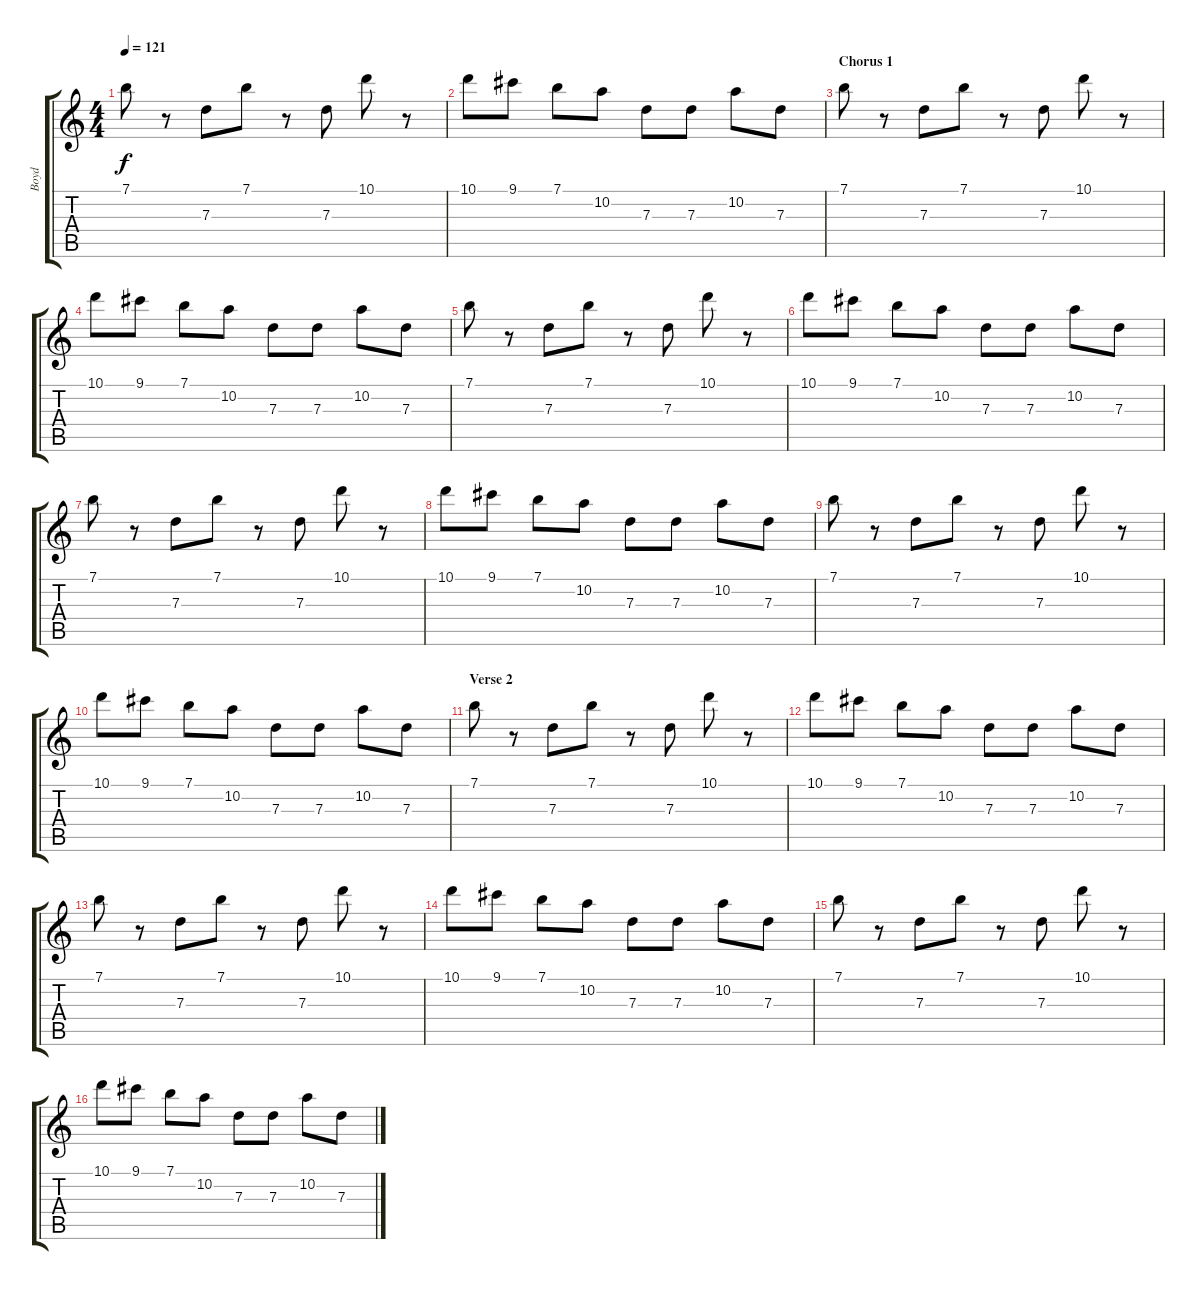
\track ("Boyd" "Boyd") {instrument acousticguitarsteel}
\staff {score tabs}
\tuning (E4 B3 G3 D3 A2 E2) {hide}
\ts (4 4)
\tempo 121
\clef g2
\ks c
7.1.8{dy f} r.8 7.3.8 7.1.8 r.8 7.3.8 10.1.8 r.8 |
10.1.8 9.1.8 7.1.8 10.2.8 7.3.8 7.3.8 10.2.8 7.3.8 |
\section ("" "Chorus 1")
7.1.8 r.8 7.3.8 7.1.8 r.8 7.3.8 10.1.8 r.8 |
10.1.8 9.1.8 7.1.8 10.2.8 7.3.8 7.3.8 10.2.8 7.3.8 |
7.1.8 r.8 7.3.8 7.1.8 r.8 7.3.8 10.1.8 r.8 |
10.1.8 9.1.8 7.1.8 10.2.8 7.3.8 7.3.8 10.2.8 7.3.8 |
7.1.8 r.8 7.3.8 7.1.8 r.8 7.3.8 10.1.8 r.8 |
10.1.8 9.1.8 7.1.8 10.2.8 7.3.8 7.3.8 10.2.8 7.3.8 |
7.1.8 r.8 7.3.8 7.1.8 r.8 7.3.8 10.1.8 r.8 |
10.1.8 9.1.8 7.1.8 10.2.8 7.3.8 7.3.8 10.2.8 7.3.8 |
\section ("" "Verse 2")
7.1.8 r.8 7.3.8 7.1.8 r.8 7.3.8 10.1.8 r.8 |
10.1.8 9.1.8 7.1.8 10.2.8 7.3.8 7.3.8 10.2.8 7.3.8 |
7.1.8 r.8 7.3.8 7.1.8 r.8 7.3.8 10.1.8 r.8 |
10.1.8 9.1.8 7.1.8 10.2.8 7.3.8 7.3.8 10.2.8 7.3.8 |
7.1.8 r.8 7.3.8 7.1.8 r.8 7.3.8 10.1.8 r.8 |
10.1.8 9.1.8 7.1.8 10.2.8 7.3.8 7.3.8 10.2.8 7.3.8
